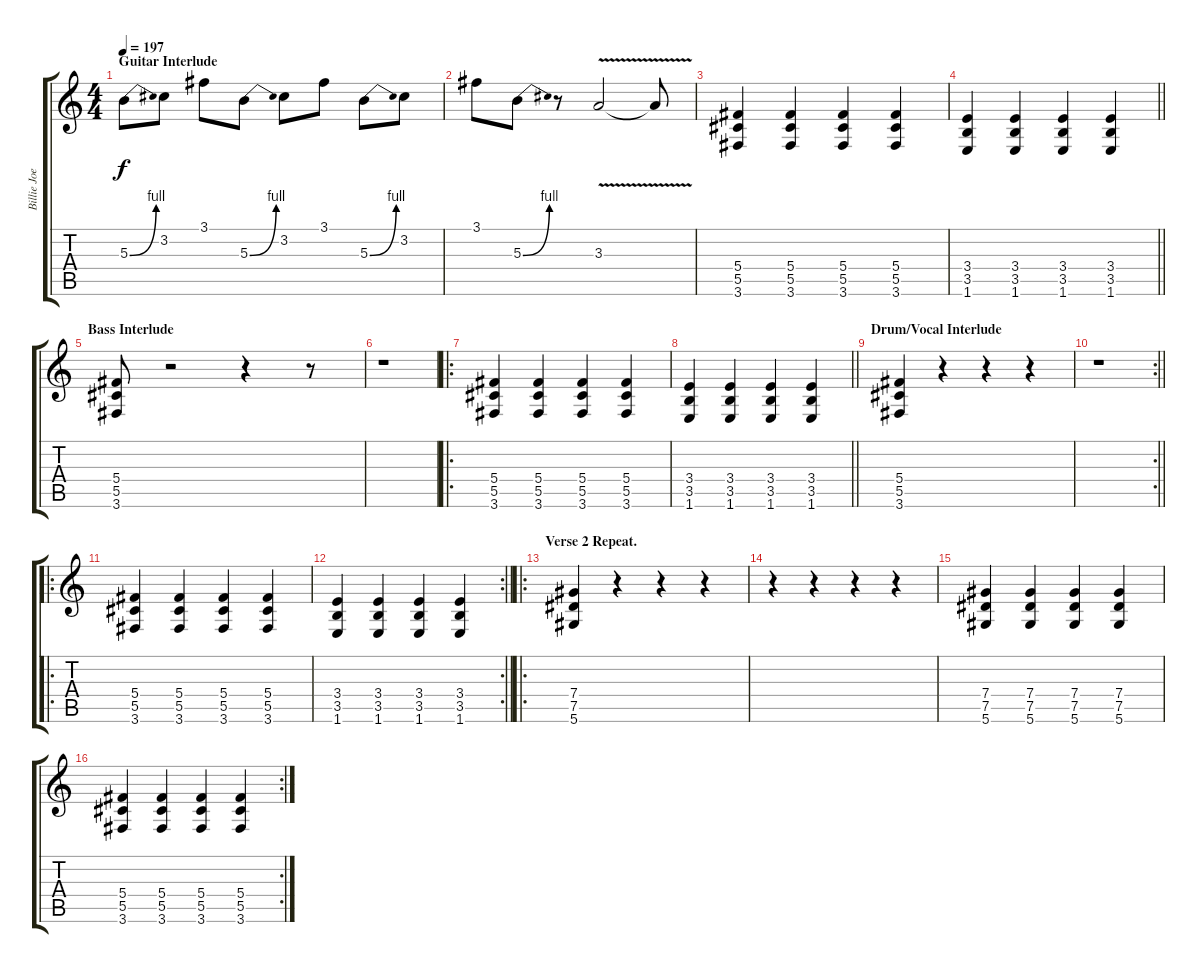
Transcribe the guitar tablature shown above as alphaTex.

\track ("Billie Joe Armstrong" "Billie Joe") {instrument overdrivenguitar}
\staff {score tabs}
\tuning (Eb4 Bb3 Gb3 Db3 Ab2 Eb2) {hide}
\ts (4 4)
\section ("" "Guitar Interlude")
\tempo 197
\clef g2
\ks c
5.3{be (bend 0 0 60 4)}.8{dy f} 3.2.8 3.1.8 5.3{be (bend 0 0 60 4)}.8 3.2.8 3.1.8 5.3{be (bend 0 0 60 4)}.8 3.2.8 |
3.1.8 5.3{be (bend 0 0 60 4)}.8 r.8 3.3{v}.2 3.3{t}.8 |
(5.4 5.5 3.6).4 (5.4 5.5 3.6).4 (5.4 5.5 3.6).4 (5.4 5.5 3.6).4 |
\barLineRight lightlight
(3.4 3.5 1.6).4 (3.4 3.5 1.6).4 (3.4 3.5 1.6).4 (3.4 3.5 1.6).4 |
\section ("" "Bass Interlude")
(5.4 5.5 3.6).8 r.2 r.4 r.8 |
r.1 |
\ro
(5.4 5.5 3.6).4 (5.4 5.5 3.6).4 (5.4 5.5 3.6).4 (5.4 5.5 3.6).4 |
\barLineRight lightlight
(3.4 3.5 1.6).4 (3.4 3.5 1.6).4 (3.4 3.5 1.6).4 (3.4 3.5 1.6).4 |
\section ("" "Drum/Vocal Interlude")
(5.4 5.5 3.6).4 r.4 r.4 r.4 |
\rc 2
\barLineRight lightlight
r.1 |
\ro
\section ("" "")
(5.4 5.5 3.6).4 (5.4 5.5 3.6).4 (5.4 5.5 3.6).4 (5.4 5.5 3.6).4 |
\rc 2
\barLineRight lightlight
(3.4 3.5 1.6).4 (3.4 3.5 1.6).4 (3.4 3.5 1.6).4 (3.4 3.5 1.6).4 |
\ro
\section ("" "Verse 2 Repeat.")
(7.4 7.5 5.6).4 r.4 r.4 r.4 |
r.4 r.4 r.4 r.4 |
(7.4 7.5 5.6).4 (7.4 7.5 5.6).4 (7.4 7.5 5.6).4 (7.4 7.5 5.6).4 |
\rc 2
(5.4 5.5 3.6).4 (5.4 5.5 3.6).4 (5.4 5.5 3.6).4 (5.4 5.5 3.6).4
